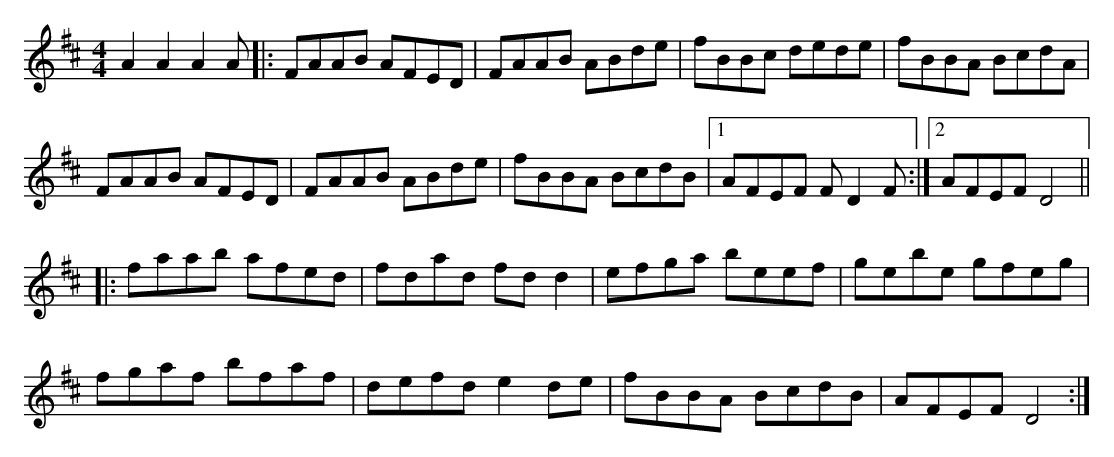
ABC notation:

X:1
M:4/4
K:D
A2 A2 A2A|:FAAB AFED|FAAB ABde|fBBc dede|fBBA BcdA|
FAAB AFED|FAAB ABde|fBBA BcdB|1 AFEF FD2F:|2 AFEF D4||
|:faab afed|fdad fd d2|efga beef|gebe gfeg|
fgaf bfaf|defd e2 de|fBBA BcdB|AFEF D4:|
